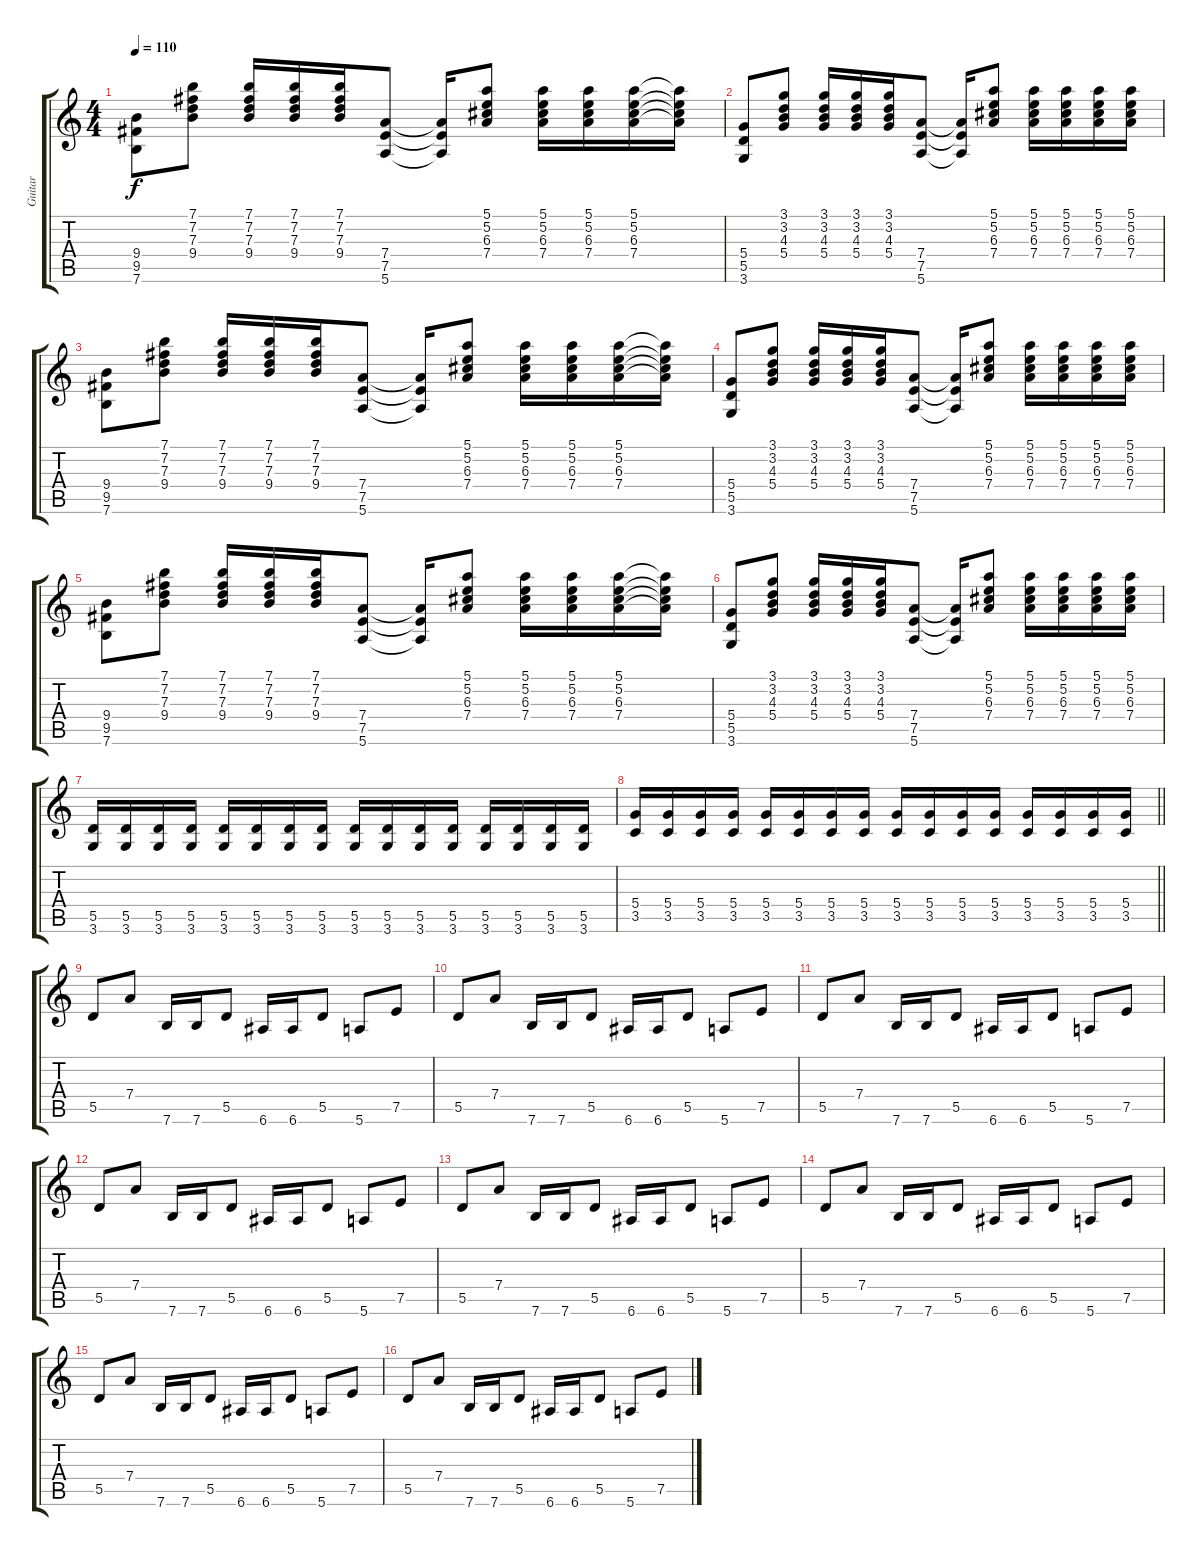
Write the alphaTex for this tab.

\track ("Guitar" "Guitar") {instrument overdrivenguitar}
\staff {score tabs}
\tuning (E4 B3 G3 D3 A2 E2) {hide}
\ts (4 4)
\tempo 110
\clef g2
\ks c
(9.4 9.5 7.6).8{dy f} (7.1 7.2 7.3 9.4).8 (7.1 7.2 7.3 9.4).16 (7.1 7.2 7.3 9.4).16 (7.1 7.2 7.3 9.4).16 (7.4 7.5 5.6).8 (7.4{t} 7.5{t} 5.6{t}).16 (5.1 5.2 6.3 7.4).8 (5.1 5.2 6.3 7.4).16 (5.1 5.2 6.3 7.4).16 (5.1 5.2 6.3 7.4).16 (5.1{t} 5.2{t} 6.3{t} 7.4{t}).16 |
(5.4 5.5 3.6).8 (3.1 3.2 4.3 5.4).8 (3.1 3.2 4.3 5.4).16 (3.1 3.2 4.3 5.4).16 (3.1 3.2 4.3 5.4).16 (7.4 7.5 5.6).8 (7.4{t} 7.5{t} 5.6{t}).16 (5.1 5.2 6.3 7.4).8 (5.1 5.2 6.3 7.4).16 (5.1 5.2 6.3 7.4).16 (5.1 5.2 6.3 7.4).16 (5.1 5.2 6.3 7.4).16 |
(9.4 9.5 7.6).8 (7.1 7.2 7.3 9.4).8 (7.1 7.2 7.3 9.4).16 (7.1 7.2 7.3 9.4).16 (7.1 7.2 7.3 9.4).16 (7.4 7.5 5.6).8 (7.4{t} 7.5{t} 5.6{t}).16 (5.1 5.2 6.3 7.4).8 (5.1 5.2 6.3 7.4).16 (5.1 5.2 6.3 7.4).16 (5.1 5.2 6.3 7.4).16 (5.1{t} 5.2{t} 6.3{t} 7.4{t}).16 |
(5.4 5.5 3.6).8 (3.1 3.2 4.3 5.4).8 (3.1 3.2 4.3 5.4).16 (3.1 3.2 4.3 5.4).16 (3.1 3.2 4.3 5.4).16 (7.4 7.5 5.6).8 (7.4{t} 7.5{t} 5.6{t}).16 (5.1 5.2 6.3 7.4).8 (5.1 5.2 6.3 7.4).16 (5.1 5.2 6.3 7.4).16 (5.1 5.2 6.3 7.4).16 (5.1 5.2 6.3 7.4).16 |
(9.4 9.5 7.6).8 (7.1 7.2 7.3 9.4).8 (7.1 7.2 7.3 9.4).16 (7.1 7.2 7.3 9.4).16 (7.1 7.2 7.3 9.4).16 (7.4 7.5 5.6).8 (7.4{t} 7.5{t} 5.6{t}).16 (5.1 5.2 6.3 7.4).8 (5.1 5.2 6.3 7.4).16 (5.1 5.2 6.3 7.4).16 (5.1 5.2 6.3 7.4).16 (5.1{t} 5.2{t} 6.3{t} 7.4{t}).16 |
(5.4 5.5 3.6).8 (3.1 3.2 4.3 5.4).8 (3.1 3.2 4.3 5.4).16 (3.1 3.2 4.3 5.4).16 (3.1 3.2 4.3 5.4).16 (7.4 7.5 5.6).8 (7.4{t} 7.5{t} 5.6{t}).16 (5.1 5.2 6.3 7.4).8 (5.1 5.2 6.3 7.4).16 (5.1 5.2 6.3 7.4).16 (5.1 5.2 6.3 7.4).16 (5.1 5.2 6.3 7.4).16 |
(5.5 3.6).16 (5.5 3.6).16 (5.5 3.6).16 (5.5 3.6).16 (5.5 3.6).16 (5.5 3.6).16 (5.5 3.6).16 (5.5 3.6).16 (5.5 3.6).16 (5.5 3.6).16 (5.5 3.6).16 (5.5 3.6).16 (5.5 3.6).16 (5.5 3.6).16 (5.5 3.6).16 (5.5 3.6).16 |
\barLineRight lightlight
(5.4 3.5).16 (5.4 3.5).16 (5.4 3.5).16 (5.4 3.5).16 (5.4 3.5).16 (5.4 3.5).16 (5.4 3.5).16 (5.4 3.5).16 (5.4 3.5).16 (5.4 3.5).16 (5.4 3.5).16 (5.4 3.5).16 (5.4 3.5).16 (5.4 3.5).16 (5.4 3.5).16 (5.4 3.5).16 |
5.5.8 7.4.8 7.6.16 7.6.16 5.5.8 6.6.16 6.6.16 5.5.8 5.6.8 7.5.8 |
5.5.8 7.4.8 7.6.16 7.6.16 5.5.8 6.6.16 6.6.16 5.5.8 5.6.8 7.5.8 |
5.5.8 7.4.8 7.6.16 7.6.16 5.5.8 6.6.16 6.6.16 5.5.8 5.6.8 7.5.8 |
5.5.8 7.4.8 7.6.16 7.6.16 5.5.8 6.6.16 6.6.16 5.5.8 5.6.8 7.5.8 |
5.5.8 7.4.8 7.6.16 7.6.16 5.5.8 6.6.16 6.6.16 5.5.8 5.6.8 7.5.8 |
5.5.8 7.4.8 7.6.16 7.6.16 5.5.8 6.6.16 6.6.16 5.5.8 5.6.8 7.5.8 |
5.5.8 7.4.8 7.6.16 7.6.16 5.5.8 6.6.16 6.6.16 5.5.8 5.6.8 7.5.8 |
5.5.8 7.4.8 7.6.16 7.6.16 5.5.8 6.6.16 6.6.16 5.5.8 5.6.8 7.5.8
